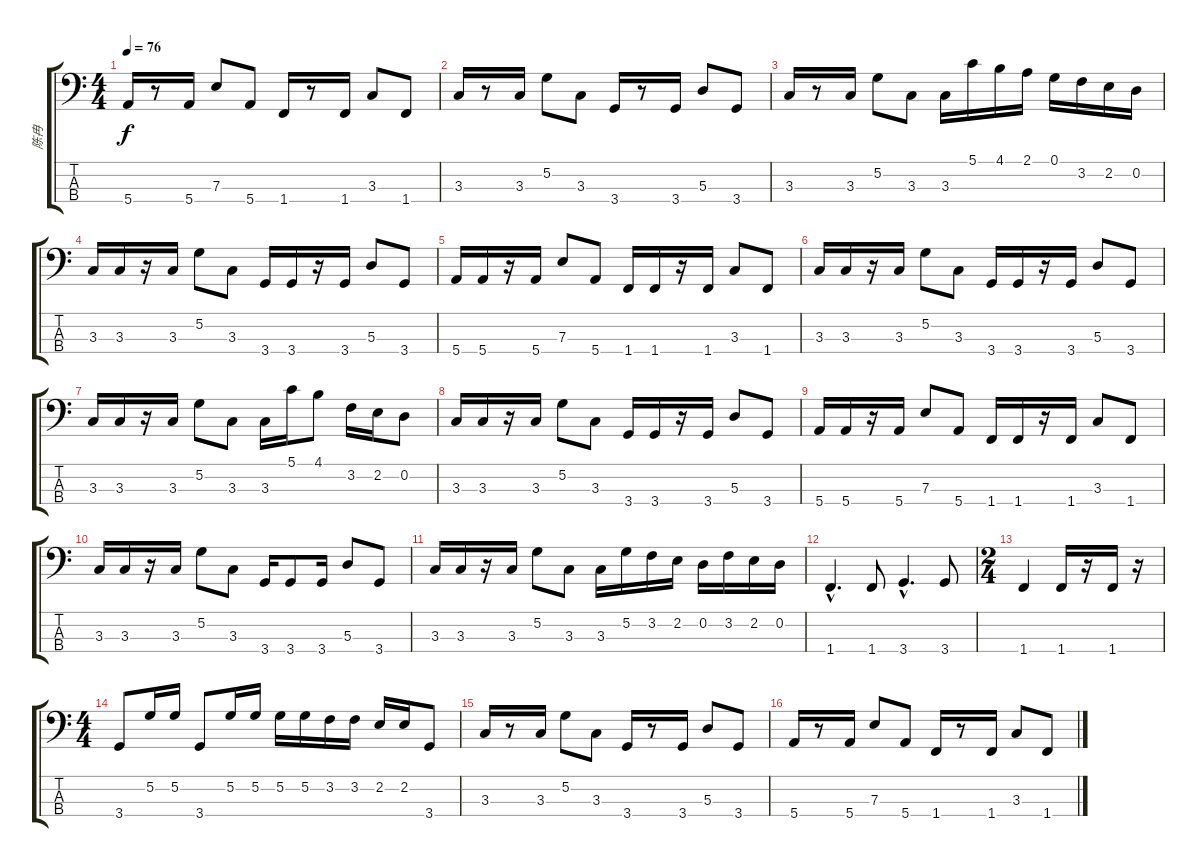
\track ("陈冉" "陈冉") {instrument acousticbass}
\staff {score tabs}
\tuning (G2 D2 A1 E1) {hide}
\ts (4 4)
\tempo 76
\clef f4
\ks c
5.4.16{dy f} r.8 5.4.16 7.3.8 5.4.8 1.4.16 r.8 1.4.16 3.3.8 1.4.8 |
3.3.16 r.8 3.3.16 5.2.8 3.3.8 3.4.16 r.8 3.4.16 5.3.8 3.4.8 |
3.3.16 r.8 3.3.16 5.2.8 3.3.8 3.3.16 5.1.16 4.1.16 2.1.16 0.1.16 3.2.16 2.2.16 0.2.16 |
3.3.16 3.3.16 r.16 3.3.16 5.2.8 3.3.8 3.4.16 3.4.16 r.16 3.4.16 5.3.8 3.4.8 |
5.4.16 5.4.16 r.16 5.4.16 7.3.8 5.4.8 1.4.16 1.4.16 r.16 1.4.16 3.3.8 1.4.8 |
3.3.16 3.3.16 r.16 3.3.16 5.2.8 3.3.8 3.4.16 3.4.16 r.16 3.4.16 5.3.8 3.4.8 |
3.3.16 3.3.16 r.16 3.3.16 5.2.8 3.3.8 3.3.16 5.1.16 4.1.8 3.2.16 2.2.16 0.2.8 |
3.3.16 3.3.16 r.16 3.3.16 5.2.8 3.3.8 3.4.16 3.4.16 r.16 3.4.16 5.3.8 3.4.8 |
5.4.16 5.4.16 r.16 5.4.16 7.3.8 5.4.8 1.4.16 1.4.16 r.16 1.4.16 3.3.8 1.4.8 |
3.3.16 3.3.16 r.16 3.3.16 5.2.8 3.3.8 3.4.16 3.4.8 3.4.16 5.3.8 3.4.8 |
3.3.16 3.3.16 r.16 3.3.16 5.2.8 3.3.8 3.3.16 5.2.16 3.2.16 2.2.16 0.2.16 3.2.16 2.2.16 0.2.16 |
1.4{hac}.4{d} 1.4.8 3.4{hac}.4{d} 3.4.8 |
\ts (2 4)
1.4.4 1.4.16 r.16 1.4.16 r.16 |
\ts (4 4)
3.4.8 5.2.16 5.2.16 3.4.8 5.2.16 5.2.16 5.2.16 5.2.16 3.2.16 3.2.16 2.2.16 2.2.16 3.4.8 |
3.3.16 r.8 3.3.16 5.2.8 3.3.8 3.4.16 r.8 3.4.16 5.3.8 3.4.8 |
5.4.16 r.8 5.4.16 7.3.8 5.4.8 1.4.16 r.8 1.4.16 3.3.8 1.4.8
